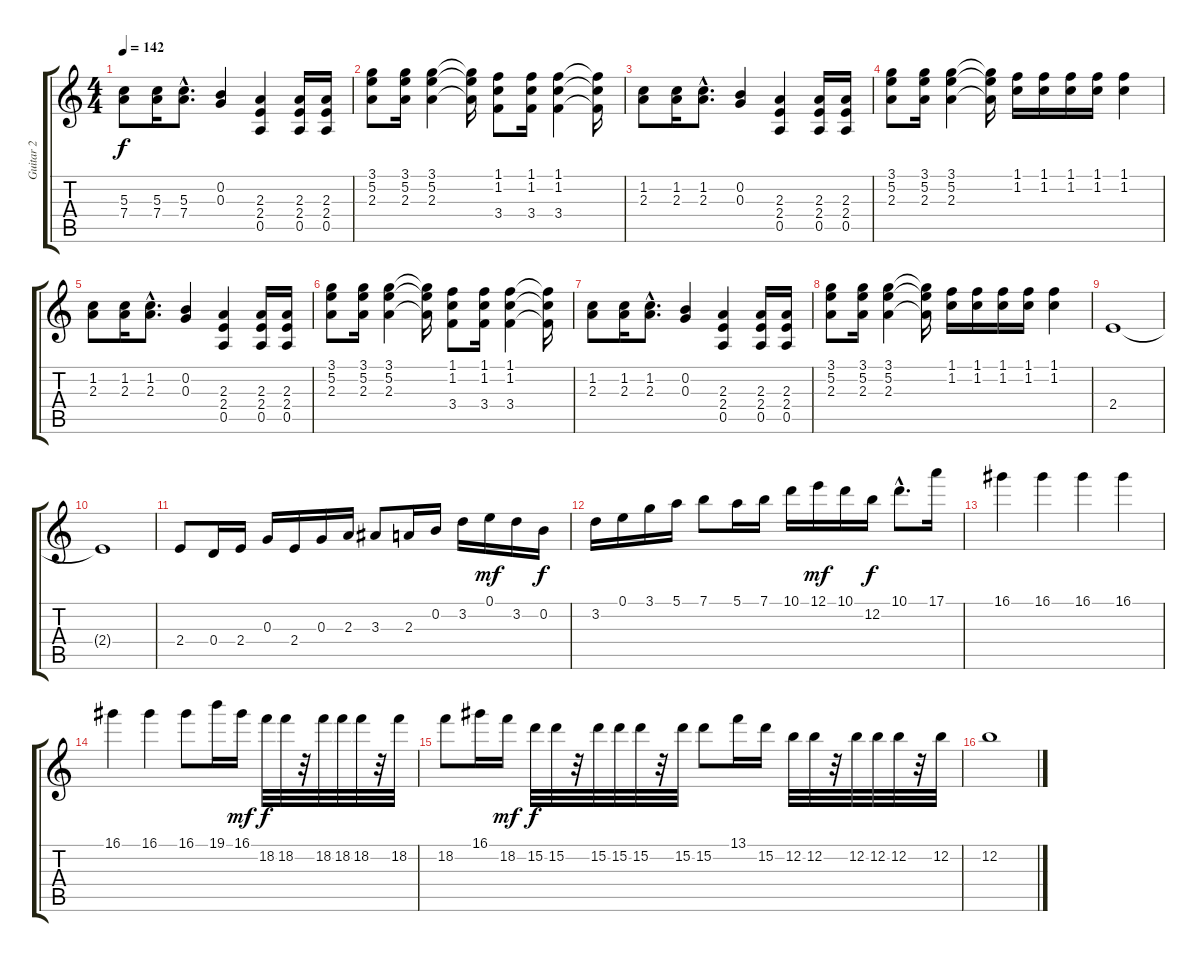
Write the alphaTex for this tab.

\track ("Guitar 2" "Guitar 2") {instrument distortionguitar}
\staff {score tabs}
\tuning (E4 B3 G3 D3 A2 E2) {hide}
\ts (4 4)
\tempo 142
\clef g2
\ks c
(5.3 7.4).8{dy f} (5.3 7.4).16 (5.3{hac} 7.4{hac}).8{d} (0.2 0.3).4 (2.3 2.4 0.5).4 (2.3 2.4 0.5).16 (2.3 2.4 0.5).16 |
(3.1 5.2 2.3).8 (3.1 5.2 2.3).16 (3.1 5.2 2.3).4 (3.1{t} 5.2{t} 2.3{t}).16 (1.1 1.2 3.4).8 (1.1 1.2 3.4).16 (1.1 1.2 3.4).4 (1.1{t} 1.2{t} 3.4{t}).16 |
(1.2 2.3).8 (1.2 2.3).16 (1.2{hac} 2.3{hac}).8{d} (0.2 0.3).4 (2.3 2.4 0.5).4 (2.3 2.4 0.5).16 (2.3 2.4 0.5).16 |
(3.1 5.2 2.3).8 (3.1 5.2 2.3).16 (3.1 5.2 2.3).4 (3.1{t} 5.2{t} 2.3{t}).16 (1.1 1.2).16 (1.1 1.2).16 (1.1 1.2).16 (1.1 1.2).16 (1.1 1.2).4 |
(1.2 2.3).8 (1.2 2.3).16 (1.2{hac} 2.3{hac}).8{d} (0.2 0.3).4 (2.3 2.4 0.5).4 (2.3 2.4 0.5).16 (2.3 2.4 0.5).16 |
(3.1 5.2 2.3).8 (3.1 5.2 2.3).16 (3.1 5.2 2.3).4 (3.1{t} 5.2{t} 2.3{t}).16 (1.1 1.2 3.4).8 (1.1 1.2 3.4).16 (1.1 1.2 3.4).4 (1.1{t} 1.2{t} 3.4{t}).16 |
(1.2 2.3).8 (1.2 2.3).16 (1.2{hac} 2.3{hac}).8{d} (0.2 0.3).4 (2.3 2.4 0.5).4 (2.3 2.4 0.5).16 (2.3 2.4 0.5).16 |
(3.1 5.2 2.3).8 (3.1 5.2 2.3).16 (3.1 5.2 2.3).4 (3.1{t} 5.2{t} 2.3{t}).16 (1.1 1.2).16 (1.1 1.2).16 (1.1 1.2).16 (1.1 1.2).16 (1.1 1.2).4 |
2.4.1{volume 13} |
2.4{t}.1 |
2.4.8 0.4.16 2.4.16 0.3.16 2.4.16 0.3.16 2.3.16 3.3.8 2.3.16 0.2.16 3.2.16 0.1.16{dy mf} 3.2.16 0.2.16{dy f} |
3.2.16 0.1.16 3.1.16 5.1.16 7.1.8 5.1.16 7.1.16 10.1.16 12.1.16{dy mf} 10.1.16 12.2.16{dy f} 10.1{hac}.8{d} 17.1.16 |
16.1.4 16.1.4 16.1.4 16.1.4 |
16.1.4 16.1.4 16.1.8 19.1.16 16.1.16{dy mf} 18.2.32{dy f} 18.2.32 r.32 18.2.32 18.2.32 18.2.32 r.32 18.2.32 |
18.2.8 16.1.16 18.2.16{dy mf} 15.2.32{dy f} 15.2.32 r.32 15.2.32 15.2.32 15.2.32 r.32 15.2.32 15.2.8 13.1.16 15.2.16 12.2.32 12.2.32 r.32 12.2.32 12.2.32 12.2.32 r.32 12.2.32 |
12.2.1
